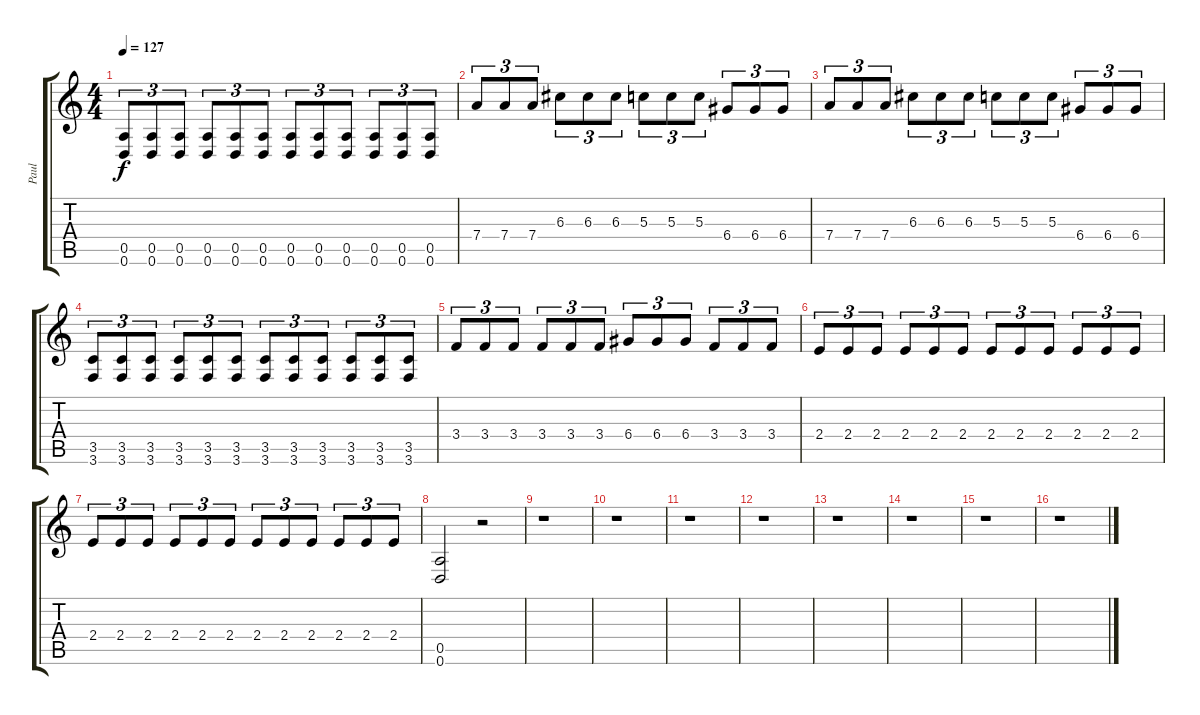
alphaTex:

\track ("Paul" "Paul") {instrument overdrivenguitar}
\staff {score tabs}
\tuning (E4 B3 G3 D3 A2 D2) {hide}
\ts (4 4)
\tempo 127
\clef g2
\ks c
(0.5 0.6).8{tu (3 2) dy f} (0.5 0.6).8{tu (3 2)} (0.5 0.6).8{tu (3 2)} (0.5 0.6).8{tu (3 2)} (0.5 0.6).8{tu (3 2)} (0.5 0.6).8{tu (3 2)} (0.5 0.6).8{tu (3 2)} (0.5 0.6).8{tu (3 2)} (0.5 0.6).8{tu (3 2)} (0.5 0.6).8{tu (3 2)} (0.5 0.6).8{tu (3 2)} (0.5 0.6).8{tu (3 2)} |
7.4.8{tu (3 2)} 7.4.8{tu (3 2)} 7.4.8{tu (3 2)} 6.3.8{tu (3 2)} 6.3.8{tu (3 2)} 6.3.8{tu (3 2)} 5.3.8{tu (3 2)} 5.3.8{tu (3 2)} 5.3.8{tu (3 2)} 6.4.8{tu (3 2)} 6.4.8{tu (3 2)} 6.4.8{tu (3 2)} |
7.4.8{tu (3 2)} 7.4.8{tu (3 2)} 7.4.8{tu (3 2)} 6.3.8{tu (3 2)} 6.3.8{tu (3 2)} 6.3.8{tu (3 2)} 5.3.8{tu (3 2)} 5.3.8{tu (3 2)} 5.3.8{tu (3 2)} 6.4.8{tu (3 2)} 6.4.8{tu (3 2)} 6.4.8{tu (3 2)} |
(3.5 3.6).8{tu (3 2)} (3.5 3.6).8{tu (3 2)} (3.5 3.6).8{tu (3 2)} (3.5 3.6).8{tu (3 2)} (3.5 3.6).8{tu (3 2)} (3.5 3.6).8{tu (3 2)} (3.5 3.6).8{tu (3 2)} (3.5 3.6).8{tu (3 2)} (3.5 3.6).8{tu (3 2)} (3.5 3.6).8{tu (3 2)} (3.5 3.6).8{tu (3 2)} (3.5 3.6).8{tu (3 2)} |
3.4.8{tu (3 2)} 3.4.8{tu (3 2)} 3.4.8{tu (3 2)} 3.4.8{tu (3 2)} 3.4.8{tu (3 2)} 3.4.8{tu (3 2)} 6.4.8{tu (3 2)} 6.4.8{tu (3 2)} 6.4.8{tu (3 2)} 3.4.8{tu (3 2)} 3.4.8{tu (3 2)} 3.4.8{tu (3 2)} |
2.4.8{tu (3 2)} 2.4.8{tu (3 2)} 2.4.8{tu (3 2)} 2.4.8{tu (3 2)} 2.4.8{tu (3 2)} 2.4.8{tu (3 2)} 2.4.8{tu (3 2)} 2.4.8{tu (3 2)} 2.4.8{tu (3 2)} 2.4.8{tu (3 2)} 2.4.8{tu (3 2)} 2.4.8{tu (3 2)} |
2.4.8{tu (3 2)} 2.4.8{tu (3 2)} 2.4.8{tu (3 2)} 2.4.8{tu (3 2)} 2.4.8{tu (3 2)} 2.4.8{tu (3 2)} 2.4.8{tu (3 2)} 2.4.8{tu (3 2)} 2.4.8{tu (3 2)} 2.4.8{tu (3 2)} 2.4.8{tu (3 2)} 2.4.8{tu (3 2)} |
(0.5 0.6).2 r.2 |
r.1 |
r.1 |
r.1 |
r.1 |
r.1 |
r.1 |
r.1 |
r.1
